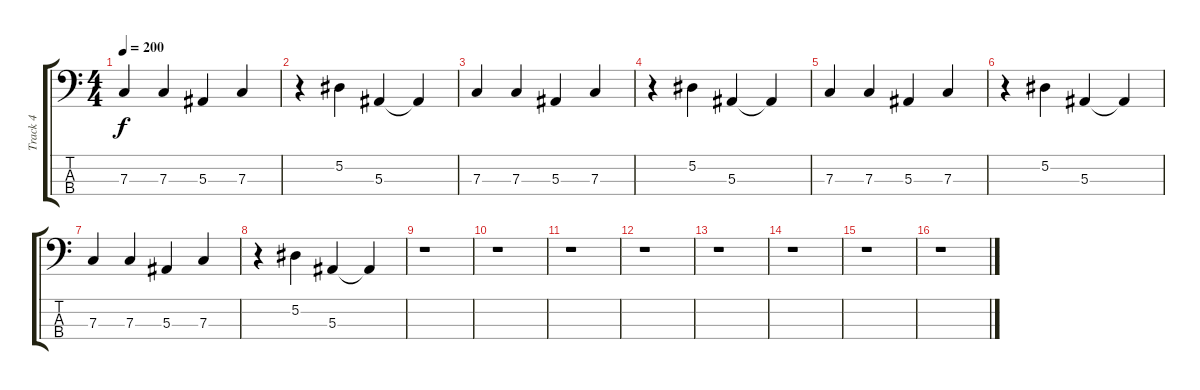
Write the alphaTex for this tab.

\track ("Track 4" "Track 4") {instrument electricbassfinger}
\staff {score tabs}
\tuning (Eb2 Bb1 F1 C1) {hide}
\ts (4 4)
\tempo 200
\clef f4
\ks c
7.3.4{dy f} 7.3.4 5.3.4 7.3.4 |
r.4 5.2.4 5.3.4 5.3{t}.4 |
7.3.4 7.3.4 5.3.4 7.3.4 |
r.4 5.2.4 5.3.4 5.3{t}.4 |
7.3.4 7.3.4 5.3.4 7.3.4 |
r.4 5.2.4 5.3.4 5.3{t}.4 |
7.3.4 7.3.4 5.3.4 7.3.4 |
r.4 5.2.4 5.3.4 5.3{t}.4 |
r.1 |
r.1 |
r.1 |
r.1 |
r.1 |
r.1 |
r.1 |
r.1
